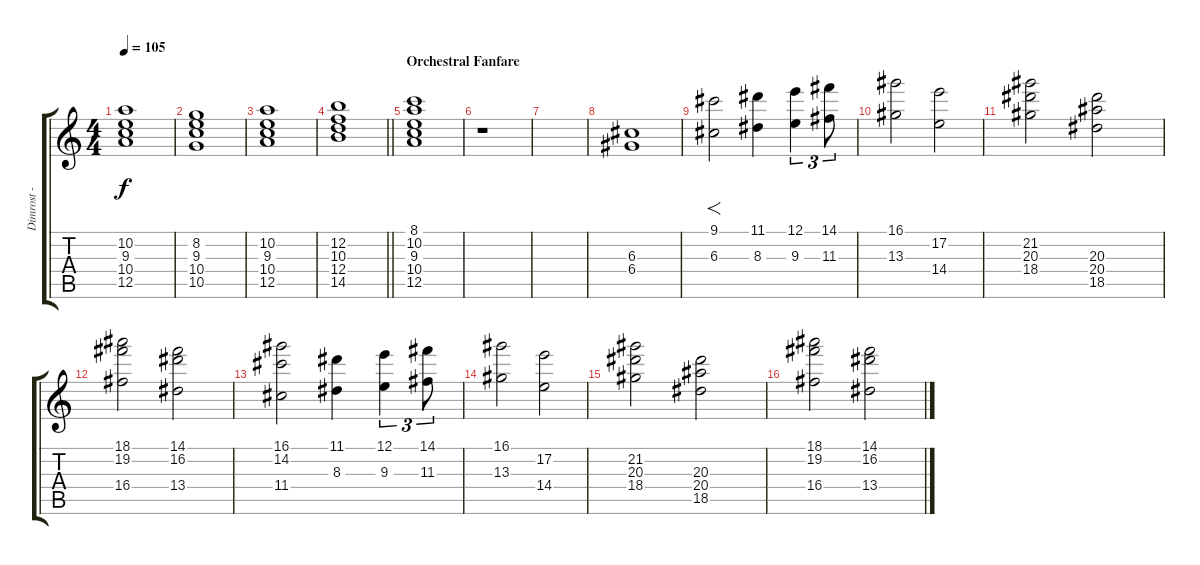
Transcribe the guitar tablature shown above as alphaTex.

\track ("Dimrost - High Strings" "Dimrost - ") {instrument stringensemble1}
\staff {score tabs}
\tuning (E5 B4 G4 D4 A3 E3) {hide}
\ts (4 4)
\tempo 120
\tempo 105
\clef g2
\ks c
(10.2 9.3 10.4 12.5).1{dy f} |
(8.2 9.3 10.4 10.5).1 |
(10.2 9.3 10.4 12.5).1 |
\barLineRight lightlight
(12.2 10.3 12.4 14.5).1 |
\section ("" "Orchestral Fanfare")
(8.1 10.2 9.3 10.4 12.5).1 |
r.1 |
|
(6.3 6.4).1 |
(9.1 6.3).2{f} (11.1 8.3).4 (12.1 9.3).4{tu (3 2)} (14.1 11.3).8{tu (3 2)} |
(16.1 13.3).2 (17.2 14.4).2 |
(21.2 20.3 18.4).2 (20.3 20.4 18.5).2 |
(18.1 19.2 16.4).2 (14.1 16.2 13.4).2 |
(16.1 14.2 11.4).2 (11.1 8.3).4 (12.1 9.3).4{tu (3 2)} (14.1 11.3).8{tu (3 2)} |
(16.1 13.3).2 (17.2 14.4).2 |
(21.2 20.3 18.4).2 (20.3 20.4 18.5).2 |
(18.1 19.2 16.4).2 (14.1 16.2 13.4).2
